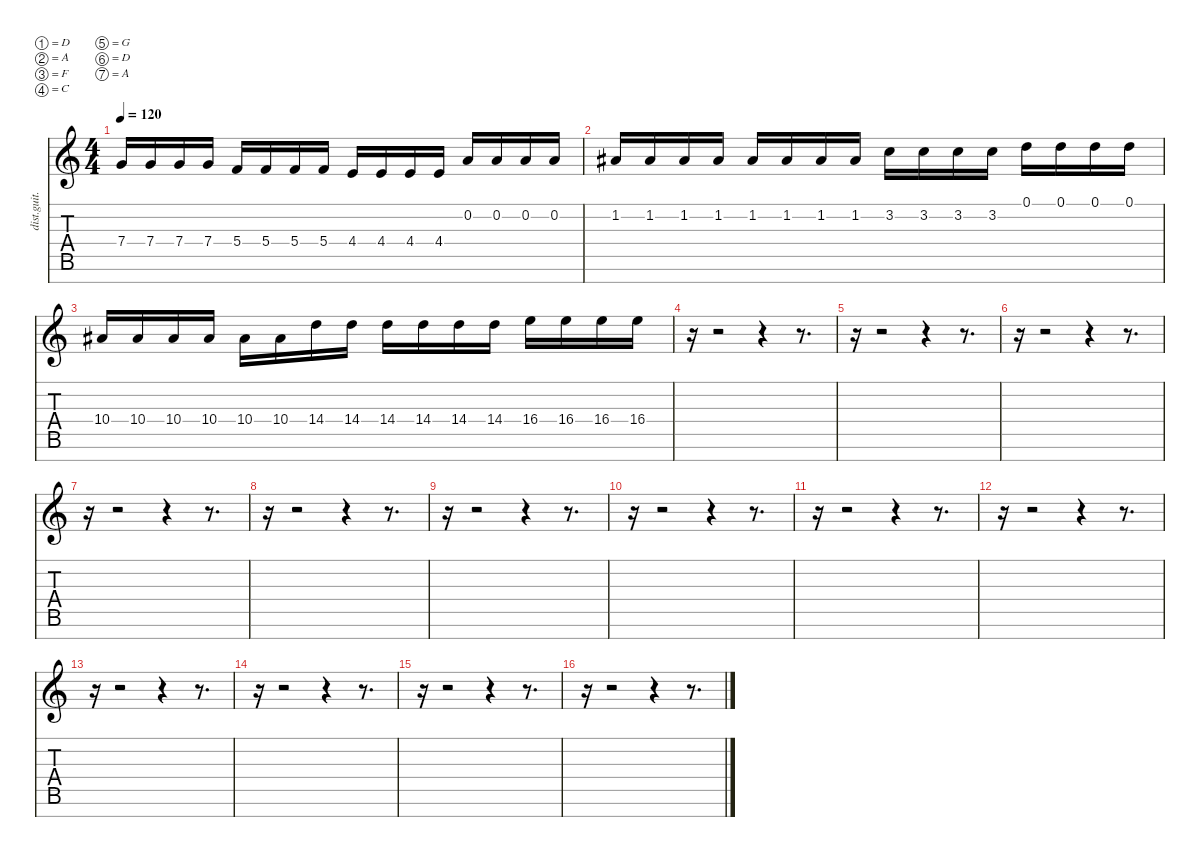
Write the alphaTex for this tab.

\defaultSystemsLayout 4
\hideDynamics
\bracketExtendMode nobrackets
\otherSystemsTrackNameOrientation horizontal
\track ("Guitar 2" "dist.guit.") {instrument distortionguitar}
\staff {score tabs}
\tuning (D4 A3 F3 C3 G2 D2 A1)
\ts (4 4)
\tempo 120
\clef g2
\ks c
7.4.16{dy f beam Up} 7.4.16{beam Up} 7.4.16{beam Up} 7.4.16{beam Up} 5.4.16{beam Up} 5.4.16{beam Up} 5.4.16{beam Up} 5.4.16{beam Up} 4.4.16{beam Up} 4.4.16{beam Up} 4.4.16{beam Up} 4.4.16{beam Up} 0.2.16{beam Up} 0.2.16{beam Up} 0.2.16{beam Up} 0.2.16{beam Up} |
1.2{acc #}.16{beam Up} 1.2{acc #}.16{beam Up} 1.2{acc #}.16{beam Up} 1.2{acc #}.16{beam Up} 1.2{acc #}.16{beam Up} 1.2{acc #}.16{beam Up} 1.2{acc #}.16{beam Up} 1.2{acc #}.16{beam Up} 3.2.16{beam Down} 3.2.16{beam Down} 3.2.16{beam Down} 3.2.16{beam Down} 0.1.16{beam Down} 0.1.16{beam Down} 0.1.16{beam Down} 0.1.16{beam Down} |
10.4{acc #}.16{beam Up} 10.4{acc #}.16{beam Up} 10.4{acc #}.16{beam Up} 10.4{acc #}.16{beam Up} 10.4{acc #}.16{beam Down} 10.4{acc #}.16{beam Down} 14.4.16{beam Down} 14.4.16{beam Down} 14.4.16{beam Down} 14.4.16{beam Down} 14.4.16{beam Down} 14.4.16{beam Down} 16.4.16{beam Down} 16.4.16{beam Down} 16.4.16{beam Down} 16.4.16{beam Down} |
\beaming (8 6 6)
r.16{beam Down} r.2{beam Down} r.4{beam Down} r.8{d beam Down} |
r.16{beam Down} r.2{beam Down} r.4{beam Down} r.8{d beam Down} |
r.16{beam Down} r.2{beam Down} r.4{beam Down} r.8{d beam Down} |
r.16{beam Down} r.2{beam Down} r.4{beam Down} r.8{d beam Down} |
r.16{beam Down} r.2{beam Down} r.4{beam Down} r.8{d beam Down} |
r.16{beam Down} r.2{beam Down} r.4{beam Down} r.8{d beam Down} |
r.16{beam Down} r.2{beam Down} r.4{beam Down} r.8{d beam Down} |
r.16{beam Down} r.2{beam Down} r.4{beam Down} r.8{d beam Down} |
r.16{beam Down} r.2{beam Down} r.4{beam Down} r.8{d beam Down} |
r.16{beam Down} r.2{beam Down} r.4{beam Down} r.8{d beam Down} |
r.16{beam Down} r.2{beam Down} r.4{beam Down} r.8{d beam Down} |
r.16{beam Down} r.2{beam Down} r.4{beam Down} r.8{d beam Down} |
r.16{beam Down} r.2{beam Down} r.4{beam Down} r.8{d beam Down}
